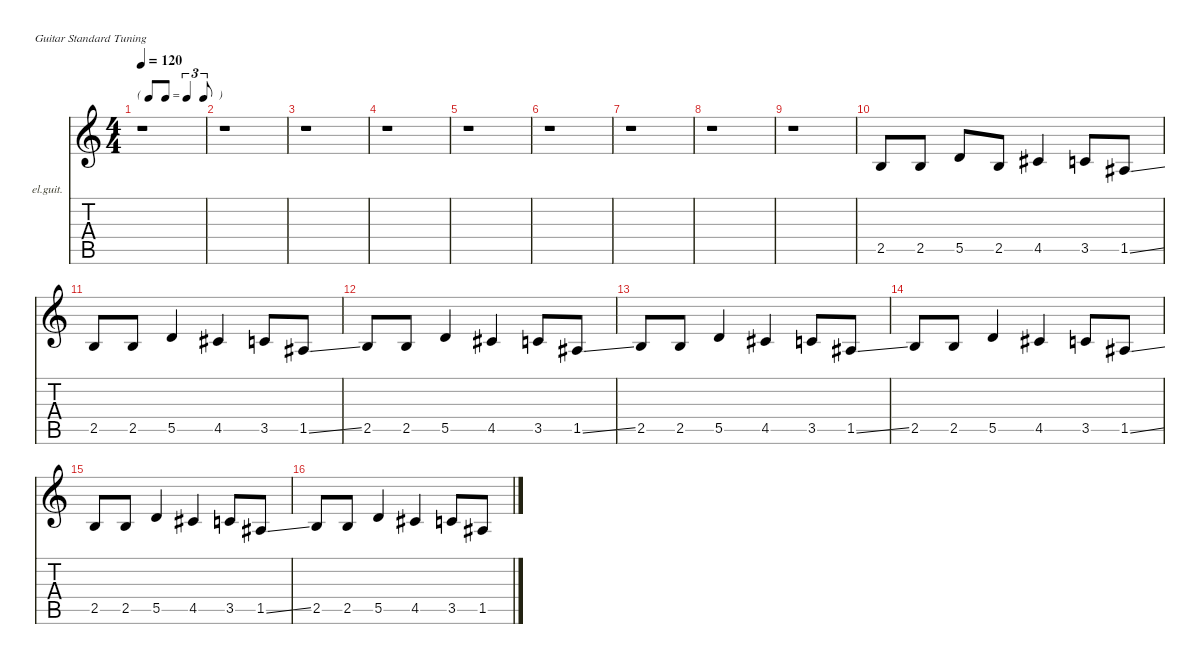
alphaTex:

\defaultSystemsLayout 4
\hideDynamics
\bracketExtendMode nobrackets
\firstSystemTrackNameOrientation horizontal
\otherSystemsTrackNameOrientation horizontal
\track ("Guitar 1" "el.guit.") {instrument electricguitarclean}
\staff {score tabs}
\tuning (E4 B3 G3 D3 A2 E2)
\ts (4 4)
\tf triplet8th
\tempo 120
\clef g2
\ks c
r.1{dy f beam Down} |
r.1{beam Down} |
r.1{beam Down} |
r.1{beam Down} |
r.1{beam Down} |
r.1{beam Down} |
r.1{beam Down} |
r.1{beam Down} |
r.1{beam Down} |
2.5.8{beam Up} 2.5.8{beam Up} 5.5.8{beam Up} 2.5.8{beam Up} 4.5{acc #}.4{beam Up} 3.5.8{beam Up} 1.5{ss acc #}.8{beam Up} |
2.5.8{beam Up} 2.5.8{beam Up} 5.5.4{beam Up} 4.5{acc #}.4{beam Up} 3.5.8{beam Up} 1.5{ss acc #}.8{beam Up} |
2.5.8{beam Up} 2.5.8{beam Up} 5.5.4{beam Up} 4.5{acc #}.4{beam Up} 3.5.8{beam Up} 1.5{ss acc #}.8{beam Up} |
2.5.8{beam Up} 2.5.8{beam Up} 5.5.4{beam Up} 4.5{acc #}.4{beam Up} 3.5.8{beam Up} 1.5{ss acc #}.8{beam Up} |
2.5.8{beam Up} 2.5.8{beam Up} 5.5.4{beam Up} 4.5{acc #}.4{beam Up} 3.5.8{beam Up} 1.5{ss acc #}.8{beam Up} |
2.5.8{beam Up} 2.5.8{beam Up} 5.5.4{beam Up} 4.5{acc #}.4{beam Up} 3.5.8{beam Up} 1.5{ss acc #}.8{beam Up} |
2.5.8{beam Up} 2.5.8{beam Up} 5.5.4{beam Up} 4.5{acc #}.4{beam Up} 3.5.8{beam Up} 1.5{ss acc #}.8{beam Up}
